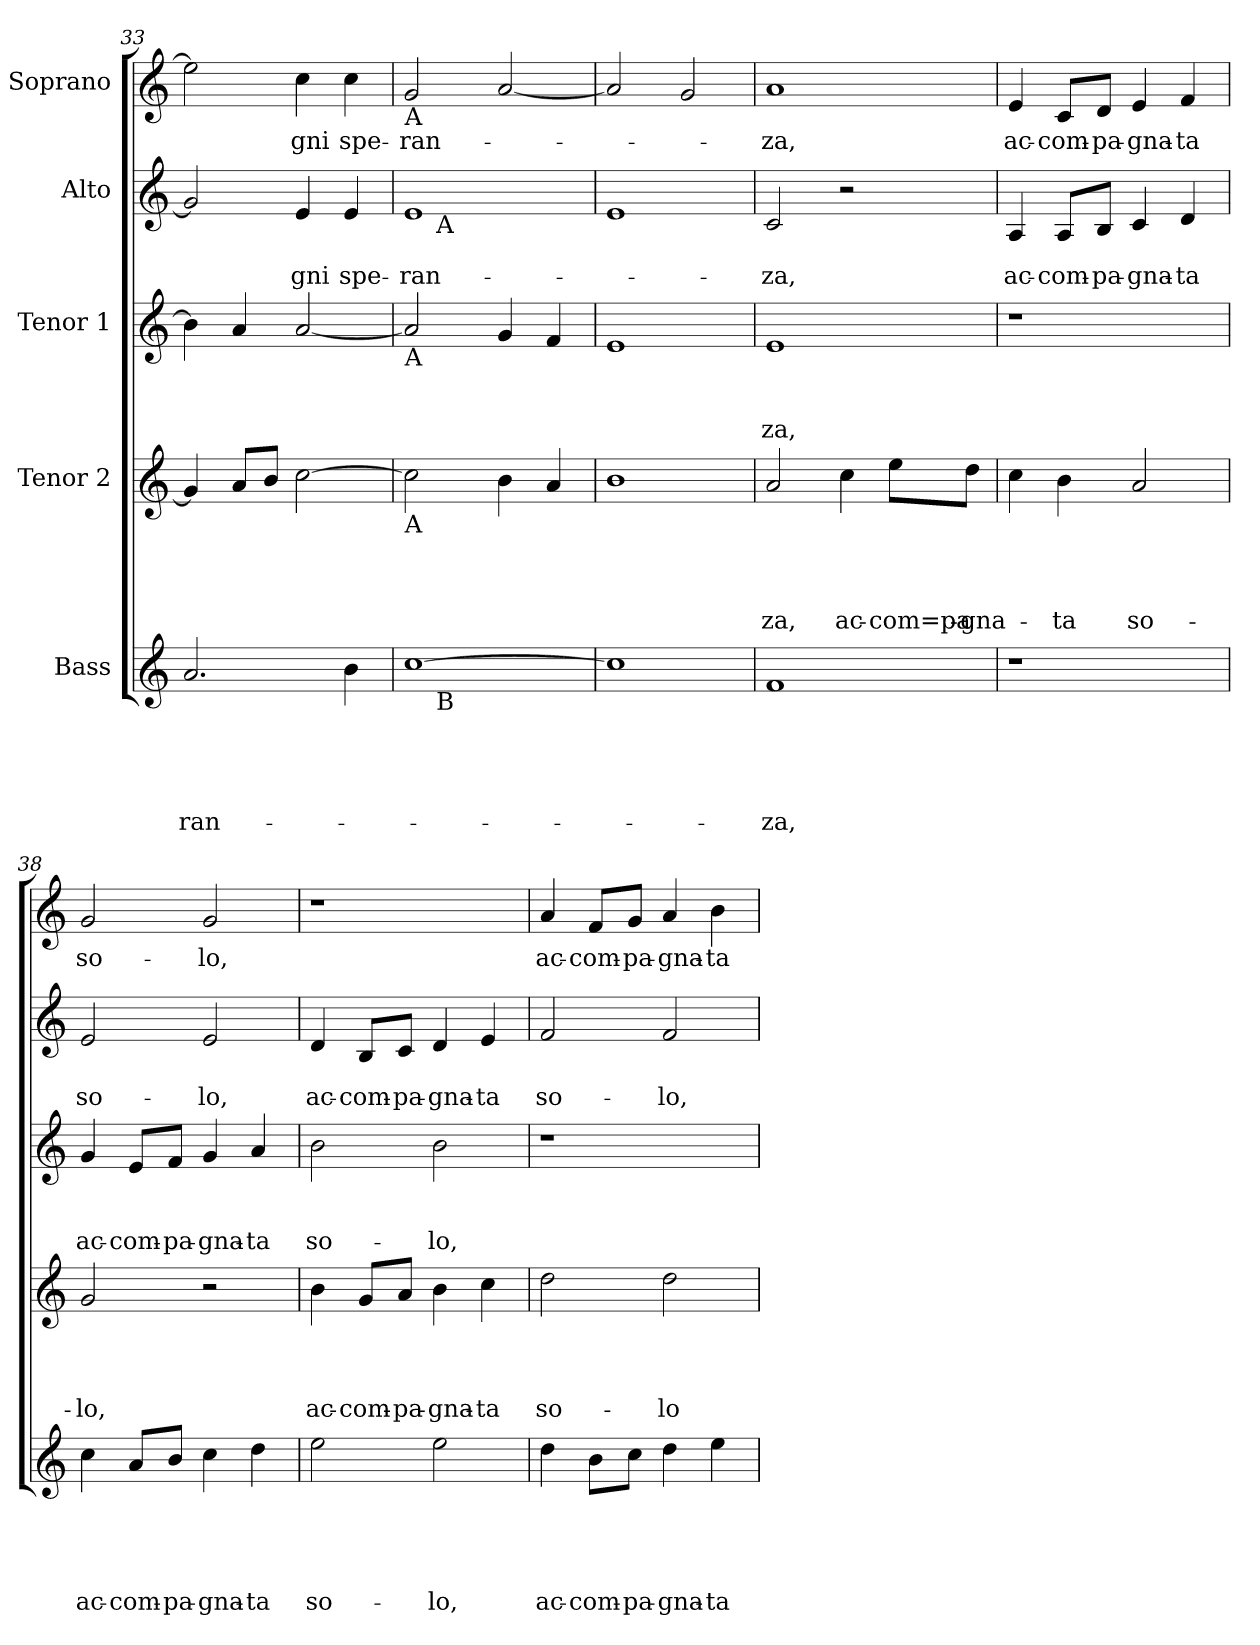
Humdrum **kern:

**kern	**text	**text	**text	**text	**text	**kern	**text	**text	**text	**text	**kern	**text	**text	**text	**kern	**text	**text	**kern	**text
*part5	*part5	*part5	*part5	*part5	*part5	*part4	*part4	*part4	*part4	*part4	*part3	*part3	*part3	*part3	*part2	*part2	*part2	*part1	*part1
*staff5	*staff5	*staff5	*staff5	*staff5	*staff5	*staff4	*staff4	*staff4	*staff4	*staff4	*staff3	*staff3	*staff3	*staff3	*staff2	*staff2	*staff2	*staff1	*staff1
*I"Bass	*	*	*	*	*	*I"Tenor 2	*	*	*	*	*I"Tenor 1	*	*	*	*I"Alto	*	*	*I"Soprano	*
*clefG2	*	*	*	*	*	*clefG2	*	*	*	*	*clefG2	*	*	*	*clefG2	*	*	*clefG2	*
*k[]	*	*	*	*	*	*k[]	*	*	*	*	*k[]	*	*	*	*k[]	*	*	*k[]	*
*C:	*	*	*	*	*	*C:	*	*	*	*	*C:	*	*	*	*C:	*	*	*C:	*
=33	=33	=33	=33	=33	=33	=33	=33	=33	=33	=33	=33	=33	=33	=33	=33	=33	=33	=33	=33
!	!	!	!	!	!LO:LY:b	!	!	!	!	!	!	!	!	!	!	!	!	!	!
2.a/	.	.	.	.	-ran-	4g/]	.	.	.	.	4b\]	.	.	.	2g/]	.	.	2ee\]	.
.	.	.	.	.	.	8a/L	.	.	.	.	4a/	.	.	.	.	.	.	.	.
.	.	.	.	.	.	8b/J	.	.	.	.	.	.	.	.	.	.	.	.	.
!	!	!	!	!	!	!	!	!	!	!	!	!	!	!	!	!	!LO:LY:b	!	!LO:LY:b
.	.	.	.	.	.	[>2cc\	.	.	.	.	[>2a/	.	.	.	4e/	.	-gni	4cc\	-gni
!	!	!	!	!	!	!	!	!	!	!	!	!	!	!	!	!	!LO:LY:b	!	!LO:LY:b
4b\	.	.	.	.	.	.	.	.	.	.	.	.	.	.	4e/	.	spe-	4cc\	spe-
!!LO:PB:g=z
=34	=34	=34	=34	=34	=34	=34	=34	=34	=34	=34	=34	=34	=34	=34	=34	=34	=34	=34	=34
!	!	!	!	!	!	!	!	!	!	!	!	!	!	!	!	!	!	!LO:TX:b:t=A	!
!	!	!	!	!	!	!	!	!	!	!	!LO:TX:b:t=A	!	!	!	!	!	!	!	!
!	!	!	!	!	!	!LO:TX:b:t=A	!	!	!	!	!	!	!	!	!	!	!	!	!
!	!	!	!	!	!	!	!	!	!	!	!	!	!	!	!	!	!LO:LY:b	!	!LO:LY:b
*^	*	*	*	*	*	*	*	*	*	*	*	*	*	*	*^	*	*	*	*
[>1cc	8ryy	.	.	.	.	.	2cc\]	.	.	.	.	2a/]	.	.	.	1e	8ryy	.	-ran-	2g/	-ran-
!	!	!	!	!	!	!	!	!	!	!	!	!	!	!	!	!	!LO:TX:b:t=A	!	!	!	!
!	!LO:TX:b:t=B	!	!	!	!	!	!	!	!	!	!	!	!	!	!	!	!	!	!	!	!
.	2..ryy	.	.	.	.	.	.	.	.	.	.	.	.	.	.	.	2..ryy	.	.	.	.
.	.	.	.	.	.	.	4b\	.	.	.	.	4g/	.	.	.	.	.	.	.	[<2a/	.
.	.	.	.	.	.	.	4a/	.	.	.	.	4f/	.	.	.	.	.	.	.	.	.
*v	*v	*	*	*	*	*	*	*	*	*	*	*	*	*	*	*v	*v	*	*	*	*
=35	=35	=35	=35	=35	=35	=35	=35	=35	=35	=35	=35	=35	=35	=35	=35	=35	=35	=35	=35
1cc]	.	.	.	.	.	1b	.	.	.	.	1e	.	.	.	1e	.	.	2a/]	.
.	.	.	.	.	.	.	.	.	.	.	.	.	.	.	.	.	.	2g/	.
=36	=36	=36	=36	=36	=36	=36	=36	=36	=36	=36	=36	=36	=36	=36	=36	=36	=36	=36	=36
!	!	!	!	!	!LO:LY:b	!	!	!	!	!LO:LY:b	!	!	!	!LO:LY:b	!	!	!LO:LY:b	!	!LO:LY:b
1f	.	.	.	.	-za,	2a/	.	.	.	-za,	1e	.	.	-za,	2c/	.	-za,	1a	-za,
!	!	!	!	!	!	!	!	!	!	!LO:LY:b	!	!	!	!	!	!	!	!	!
.	.	.	.	.	.	4cc\	.	.	.	ac-	.	.	.	.	2r	.	.	.	.
!	!	!	!	!	!	!	!	!	!	!LO:LY:b	!	!	!	!	!	!	!	!	!
.	.	.	.	.	.	8ee\L	.	.	.	-com=pa-	.	.	.	.	.	.	.	.	.
!	!	!	!	!	!	!	!	!	!	!LO:LY:b	!	!	!	!	!	!	!	!	!
.	.	.	.	.	.	8dd\J	.	.	.	-gna-	.	.	.	.	.	.	.	.	.
=37	=37	=37	=37	=37	=37	=37	=37	=37	=37	=37	=37	=37	=37	=37	=37	=37	=37	=37	=37
!	!	!	!	!	!	!	!	!	!	!	!	!	!	!	!	!	!LO:LY:b	!	!LO:LY:b
1r	.	.	.	.	.	4cc\	.	.	.	.	1r	.	.	.	4A/	.	ac-	4e/	ac-
!	!	!	!	!	!	!	!	!	!	!LO:LY:b	!	!	!	!	!	!	!LO:LY:b	!	!LO:LY:b
.	.	.	.	.	.	4b\	.	.	.	-ta	.	.	.	.	8A/L	.	-com-	8c/L	-com-
!	!	!	!	!	!	!	!	!	!	!	!	!	!	!	!	!	!LO:LY:b	!	!LO:LY:b
.	.	.	.	.	.	.	.	.	.	.	.	.	.	.	8B/J	.	-pa-	8d/J	-pa-
!	!	!	!	!	!	!	!	!	!	!LO:LY:b	!	!	!	!	!	!	!LO:LY:b	!	!LO:LY:b
.	.	.	.	.	.	2a/	.	.	.	so-	.	.	.	.	4c/	.	-gna-	4e/	-gna-
!	!	!	!	!	!	!	!	!	!	!	!	!	!	!	!	!	!LO:LY:b	!	!LO:LY:b
.	.	.	.	.	.	.	.	.	.	.	.	.	.	.	4d/	.	-ta	4f/	-ta
=38	=38	=38	=38	=38	=38	=38	=38	=38	=38	=38	=38	=38	=38	=38	=38	=38	=38	=38	=38
!	!	!	!	!	!LO:LY:b	!	!	!	!	!LO:LY:b	!	!	!	!LO:LY:b	!	!	!LO:LY:b	!	!LO:LY:b
4cc\	.	.	.	.	ac-	2g/	.	.	.	-lo,	4g/	.	.	ac-	2e/	.	so-	2g/	so-
!	!	!	!	!	!LO:LY:b	!	!	!	!	!	!	!	!	!LO:LY:b	!	!	!	!	!
8a/L	.	.	.	.	-com-	.	.	.	.	.	8e/L	.	.	-com-	.	.	.	.	.
!	!	!	!	!	!LO:LY:b	!	!	!	!	!	!	!	!	!LO:LY:b	!	!	!	!	!
8b/J	.	.	.	.	-pa-	.	.	.	.	.	8f/J	.	.	-pa-	.	.	.	.	.
!	!	!	!	!	!LO:LY:b	!	!	!	!	!	!	!	!	!LO:LY:b	!	!	!LO:LY:b	!	!LO:LY:b
4cc\	.	.	.	.	-gna-	2r	.	.	.	.	4g/	.	.	-gna-	2e/	.	-lo,	2g/	-lo,
!	!	!	!	!	!LO:LY:b	!	!	!	!	!	!	!	!	!LO:LY:b	!	!	!	!	!
4dd\	.	.	.	.	-ta	.	.	.	.	.	4a/	.	.	-ta	.	.	.	.	.
=39	=39	=39	=39	=39	=39	=39	=39	=39	=39	=39	=39	=39	=39	=39	=39	=39	=39	=39	=39
!	!	!	!	!	!LO:LY:b	!	!	!	!	!LO:LY:b	!	!	!	!LO:LY:b	!	!	!LO:LY:b	!	!
2ee\	.	.	.	.	so-	4b\	.	.	.	ac-	2b\	.	.	so-	4d/	.	ac-	1r	.
!	!	!	!	!	!	!	!	!	!	!LO:LY:b	!	!	!	!	!	!	!LO:LY:b	!	!
.	.	.	.	.	.	8g/L	.	.	.	-com-	.	.	.	.	8B/L	.	-com-	.	.
!	!	!	!	!	!	!	!	!	!	!LO:LY:b	!	!	!	!	!	!	!LO:LY:b	!	!
.	.	.	.	.	.	8a/J	.	.	.	-pa-	.	.	.	.	8c/J	.	-pa-	.	.
!	!	!	!	!	!LO:LY:b	!	!	!	!	!LO:LY:b	!	!	!	!LO:LY:b	!	!	!LO:LY:b	!	!
2ee\	.	.	.	.	-lo,	4b\	.	.	.	-gna-	2b\	.	.	-lo,	4d/	.	-gna-	.	.
!	!	!	!	!	!	!	!	!	!	!LO:LY:b	!	!	!	!	!	!	!LO:LY:b	!	!
.	.	.	.	.	.	4cc\	.	.	.	-ta	.	.	.	.	4e/	.	-ta	.	.
=40	=40	=40	=40	=40	=40	=40	=40	=40	=40	=40	=40	=40	=40	=40	=40	=40	=40	=40	=40
!	!	!	!	!	!LO:LY:b	!	!	!	!	!LO:LY:b	!	!	!	!	!	!	!LO:LY:b	!	!LO:LY:b
4dd\	.	.	.	.	ac-	2dd\	.	.	.	so-	1r	.	.	.	2f/	.	so-	4a/	ac-
!	!	!	!	!	!LO:LY:b	!	!	!	!	!	!	!	!	!	!	!	!	!	!LO:LY:b
8b\L	.	.	.	.	-com-	.	.	.	.	.	.	.	.	.	.	.	.	8f/L	-com-
!	!	!	!	!	!LO:LY:b	!	!	!	!	!	!	!	!	!	!	!	!	!	!LO:LY:b
8cc\J	.	.	.	.	-pa-	.	.	.	.	.	.	.	.	.	.	.	.	8g/J	-pa-
!	!	!	!	!	!LO:LY:b	!	!	!	!	!LO:LY:b	!	!	!	!	!	!	!LO:LY:b	!	!LO:LY:b
4dd\	.	.	.	.	-gna-	2dd\	.	.	.	-lo	.	.	.	.	2f/	.	-lo,	4a/	-gna-
!	!	!	!	!	!LO:LY:b	!	!	!	!	!	!	!	!	!	!	!	!	!	!LO:LY:b
4ee\	.	.	.	.	-ta	.	.	.	.	.	.	.	.	.	.	.	.	4b\	-ta
=	=	=	=	=	=	=	=	=	=	=	=	=	=	=	=	=	=	=	=
*-	*-	*-	*-	*-	*-	*-	*-	*-	*-	*-	*-	*-	*-	*-	*-	*-	*-	*-	*-
